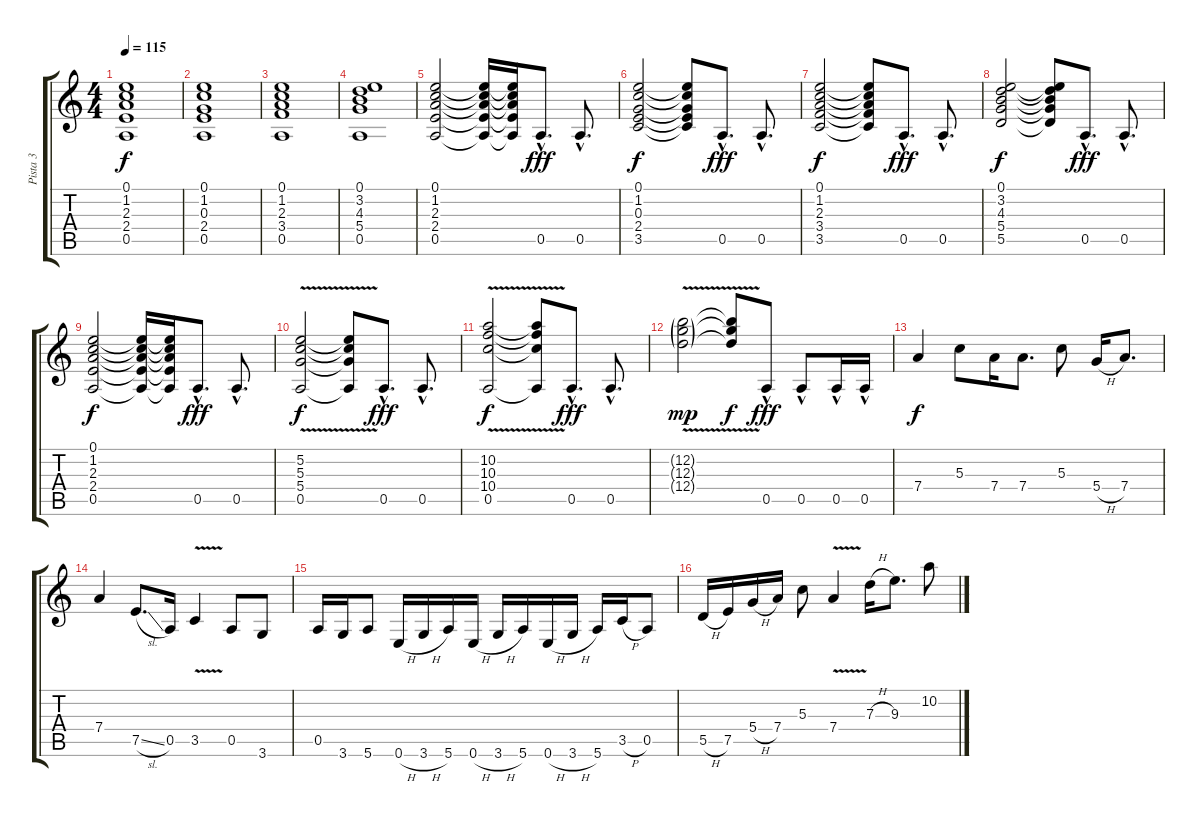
\track ("Pista 3" "Pista 3") {instrument overdrivenguitar}
\staff {score tabs}
\tuning (E4 B3 G3 D3 A2 E2) {hide}
\ts (4 4)
\tempo 115
\clef g2
\ks c
(0.1 1.2 2.3 2.4 0.5).1{dy f} |
(0.1 1.2 0.3 2.4 0.5).1 |
(0.1 1.2 2.3 3.4 0.5).1 |
(0.1 3.2 4.3 5.4 0.5).1 |
(0.1 1.2 2.3 2.4 0.5).2 (0.1{t} 1.2{t} 2.3{t} 2.4{t} 0.5{t}).16 (0.1{t} 1.2{t} 2.3{t} 2.4{t} 0.5{t}).16 0.5{hac}.8{d dy fff} 0.5{hac}.8{d} |
(0.1 1.2 0.3 2.4 3.5).2{dy f} (0.1{t} 1.2{t} 0.3{t} 2.4{t} 3.5{t}).8 0.5{hac}.8{d dy fff} 0.5{hac}.8{d} |
(0.1 1.2 2.3 3.4 3.5).2{dy f} (0.1{t} 1.2{t} 2.3{t} 3.4{t} 3.5{t}).8 0.5{hac}.8{d dy fff} 0.5{hac}.8{d} |
(0.1 3.2 4.3 5.4 5.5).2{dy f} (0.1{t} 3.2{t} 4.3{t} 5.4{t} 5.5{t}).8 0.5{hac}.8{d dy fff} 0.5{hac}.8{d} |
(0.1 1.2 2.3 2.4 0.5).2{dy f} (0.1{t} 1.2{t} 2.3{t} 2.4{t} 0.5{t}).16 (0.1{t} 1.2{t} 2.3{t} 2.4{t} 0.5{t}).16 0.5{hac}.8{d dy fff} 0.5{hac}.8{d} |
(5.2{v} 5.3{v} 5.4{v} 0.5).2{dy f} (5.2{t} 5.3{t} 5.4{t} 0.5{t}).8 0.5{hac}.8{d dy fff} 0.5{hac}.8{d} |
(10.2{v} 10.3{v} 10.4{v} 0.5).2{dy f} (10.2{t} 10.3{t} 10.4{t} 0.5{t}).8 0.5{hac}.8{d dy fff} 0.5{hac}.8{d} |
(12.2{v g} 12.3{v g} 12.4{v g}).2{dy mp} (12.2{t} 12.3{t} 12.4{t}).8{dy f} 0.5{hac}.8{dy fff} 0.5{hac}.8 0.5{hac}.16 0.5{hac}.16 |
7.4.4{dy f volume 16 instrument overdrivenguitar} 5.3.8 7.4.16 7.4.8{d} 5.3.8 5.4{h}.16 7.4.8{d} |
7.4.4 7.5{sl}.8{d} 0.5.16 3.5{v}.4 0.5.8 3.6.8 |
0.5.16 3.6.16 5.6.8 0.6{h}.16 3.6{h}.16 5.6.16 0.6{h}.16 3.6{h}.16 5.6.16 0.6{h}.16 3.6{h}.16 5.6.16 3.5{h}.16 0.5.8 |
5.5{h}.16 7.5.16 5.4{h}.16 7.4.16 5.3.8 7.4{v}.4 7.3{h}.16 9.3.8{d} 10.2.8
